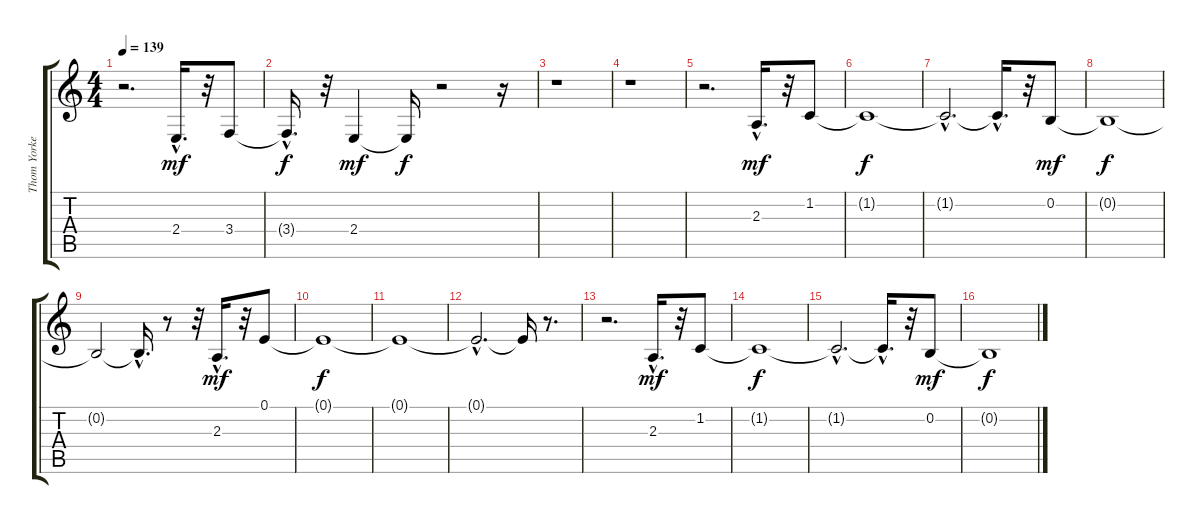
\track ("Thom Yorke - Voice" "Thom Yorke") {instrument englishhorn}
\staff {score tabs}
\tuning (E4 B3 G3 D3 A2 E2) {hide}
\ts (4 4)
\tempo 139
\clef g2
\ks c
r.2{d dy f} 2.4{hac}.16{d dy mf} r.32 3.4.8 |
3.4{hac t}.16{d dy f} r.32 2.4.4{dy mf} 2.4{t}.16{dy f} r.2 r.16 |
r.1 |
r.1 |
r.2{d} 2.3{hac}.16{d dy mf} r.32 1.2.8 |
1.2{t}.1{dy f} |
1.2{hac t}.2{d} 1.2{hac t}.16{d} r.32 0.2.8{dy mf} |
0.2{t}.1{dy f} |
0.2{t}.2 0.2{hac t}.16{d} r.8 r.32 2.3{hac}.16{d dy mf} r.32 0.1.8 |
0.1{t}.1{dy f} |
0.1{t}.1 |
0.1{hac t}.2{d} 0.1{t}.16 r.8{d} |
r.2{d} 2.3{hac}.16{d dy mf} r.32 1.2.8 |
1.2{t}.1{dy f} |
1.2{hac t}.2{d} 1.2{hac t}.16{d} r.32 0.2.8{dy mf} |
0.2{t}.1{dy f}
